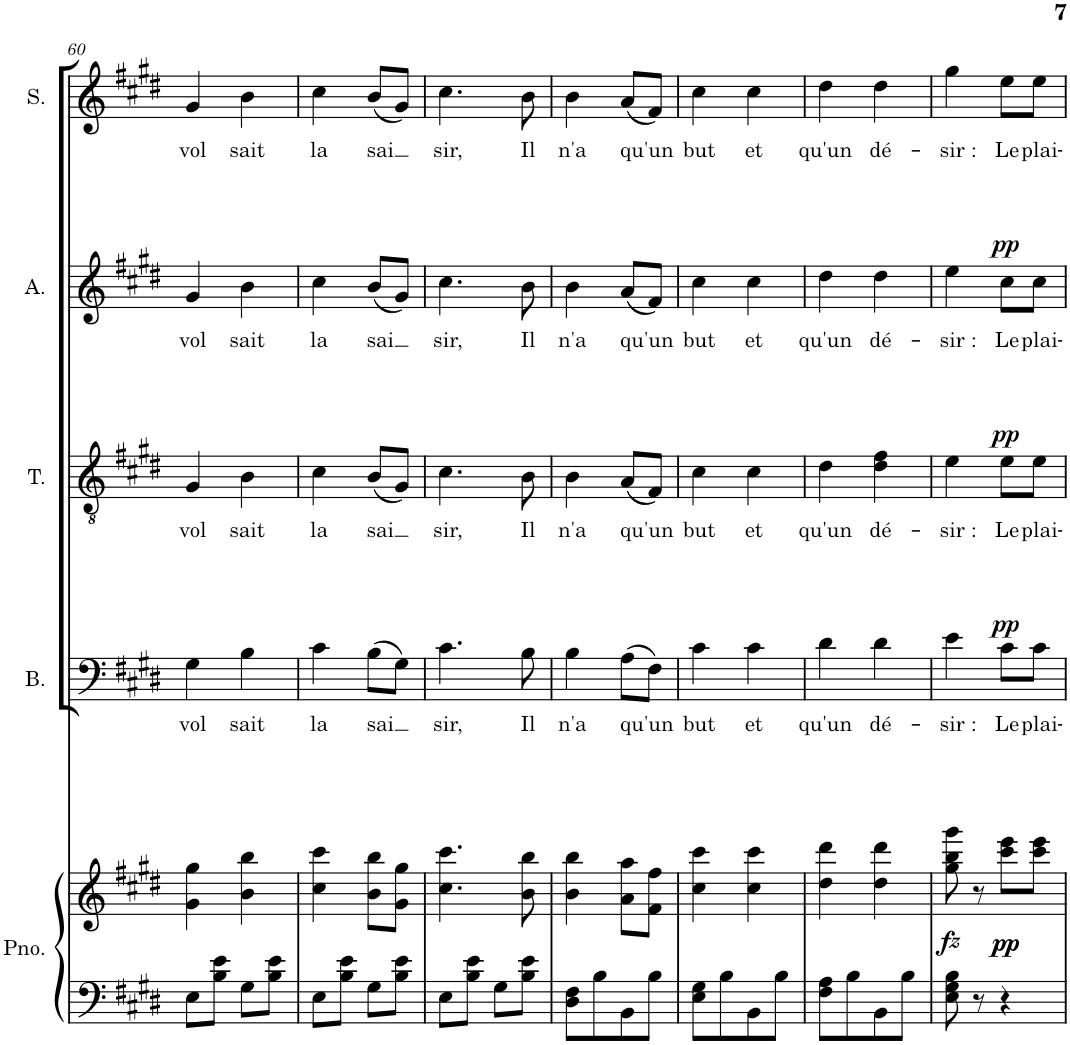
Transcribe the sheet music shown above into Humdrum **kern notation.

**kern	**kern	**dynam	**kern	**text	**dynam	**kern	**text	**dynam	**kern	**text	**dynam	**kern	**text
*part5	*part5	*part5	*part4	*part4	*part4	*part3	*part3	*part3	*part2	*part2	*part2	*part1	*part1
*staff6	*staff5	*staff5/6	*staff4	*staff4	*staff4	*staff3	*staff3	*staff3	*staff2	*staff2	*staff2	*staff1	*staff1
*I"Piano	*	*	*I"Bass	*	*	*I"Tenor	*	*	*I"Alto	*	*	*I"Soprano	*
*I'Pno.	*	*	*I'B.	*	*	*I'T.	*	*	*I'A.	*	*	*I'S.	*
!!LO:PB:g=z
*clefF4	*clefG2	*	*clefF4	*	*	*clefGv2	*	*	*clefG2	*	*	*clefG2	*
*k[f#c#g#d#]	*k[f#c#g#d#]	*	*k[f#c#g#d#]	*	*	*k[f#c#g#d#]	*	*	*k[f#c#g#d#]	*	*	*k[f#c#g#d#]	*
*M2/4	*M2/4	*	*M2/4	*	*	*M2/4	*	*	*M2/4	*	*	*M2/4	*
=60	=60	=60	=60	=60	=60	=60	=60	=60	=60	=60	=60	=60	=60
!	!	!	!	!LO:LY:b	!	!	!LO:LY:b	!	!	!LO:LY:b	!	!	!LO:LY:b
8E\L	4g#\ 4gg#\	.	4G#\	vol	.	4G#/	vol	.	4g#/	vol	.	4g#/	vol
8B\ 8e\J	.	.	.	.	.	.	.	.	.	.	.	.	.
!	!	!	!	!LO:LY:b	!	!	!LO:LY:b	!	!	!LO:LY:b	!	!	!LO:LY:b
8G#\L	4b\ 4bb\	.	4B\	sait	.	4B\	sait	.	4b\	sait	.	4b\	sait
8B\ 8e\J	.	.	.	.	.	.	.	.	.	.	.	.	.
=61	=61	=61	=61	=61	=61	=61	=61	=61	=61	=61	=61	=61	=61
!	!	!	!	!LO:LY:b	!	!	!LO:LY:b	!	!	!LO:LY:b	!	!	!LO:LY:b
8E\L	4cc#\ 4ccc#\	.	4c#\	la	.	4c#\	la	.	4cc#\	la	.	4cc#\	la
8B\ 8e\J	.	.	.	.	.	.	.	.	.	.	.	.	.
!	!	!	!	!LO:LY:b	!	!	!LO:LY:b	!	!	!LO:LY:b	!	!	!LO:LY:b
8G#\L	8b\ 8bb\L	.	(8B\L	-sai	.	(8B/L	-sai	.	(8b/L	-sai	.	(8b/L	-sai
8B\ 8e\J	8g#\ 8gg#\J	.	8G#\J)	.	.	8G#/J)	.	.	8g#/J)	.	.	8g#/J)	.
=62	=62	=62	=62	=62	=62	=62	=62	=62	=62	=62	=62	=62	=62
!	!	!	!	!LO:LY:b	!	!	!LO:LY:b	!	!	!LO:LY:b	!	!	!LO:LY:b
8E\L	4.cc#\ 4.ccc#\	.	4.c#\	sir,	.	4.c#\	sir,	.	4.cc#\	sir,	.	4.cc#\	sir,
8B\ 8e\J	.	.	.	.	.	.	.	.	.	.	.	.	.
8G#\L	.	.	.	.	.	.	.	.	.	.	.	.	.
!	!	!	!	!LO:LY:b	!	!	!LO:LY:b	!	!	!LO:LY:b	!	!	!LO:LY:b
8B\ 8e\J	8b\ 8bb\	.	8B\	Il	.	8B\	Il	.	8b\	Il	.	8b\	Il
=63	=63	=63	=63	=63	=63	=63	=63	=63	=63	=63	=63	=63	=63
!	!	!	!	!LO:LY:b	!	!	!LO:LY:b	!	!	!LO:LY:b	!	!	!LO:LY:b
8D#\ 8F#\L	4b\ 4bb\	.	4B\	n'a	.	4B\	n'a	.	4b\	n'a	.	4b\	n'a
8B\	.	.	.	.	.	.	.	.	.	.	.	.	.
!	!	!	!	!LO:LY:b	!	!	!LO:LY:b	!	!	!LO:LY:b	!	!	!LO:LY:b
8BB\	8a\ 8aa\L	.	(8A\L	qu'un	.	(8A/L	qu'un	.	(8a/L	qu'un	.	(8a/L	qu'un
8B\J	8f#\ 8ff#\J	.	8F#\J)	.	.	8F#/J)	.	.	8f#/J)	.	.	8f#/J)	.
=64	=64	=64	=64	=64	=64	=64	=64	=64	=64	=64	=64	=64	=64
!	!	!	!	!LO:LY:b	!	!	!LO:LY:b	!	!	!LO:LY:b	!	!	!LO:LY:b
8E\ 8G#\L	4cc#\ 4ccc#\	.	4c#\	but	.	4c#\	but	.	4cc#\	but	.	4cc#\	but
8B\	.	.	.	.	.	.	.	.	.	.	.	.	.
!	!	!	!	!LO:LY:b	!	!	!LO:LY:b	!	!	!LO:LY:b	!	!	!LO:LY:b
8BB\	4cc#\ 4ccc#\	.	4c#\	et	.	4c#\	et	.	4cc#\	et	.	4cc#\	et
8B\J	.	.	.	.	.	.	.	.	.	.	.	.	.
=65	=65	=65	=65	=65	=65	=65	=65	=65	=65	=65	=65	=65	=65
!	!	!	!	!LO:LY:b	!	!	!LO:LY:b	!	!	!LO:LY:b	!	!	!LO:LY:b
8F#\ 8A\L	4dd#\ 4ddd#\	.	4d#\	qu'un	.	4d#\	qu'un	.	4dd#\	qu'un	.	4dd#\	qu'un
8B\	.	.	.	.	.	.	.	.	.	.	.	.	.
!	!	!	!	!LO:LY:b	!	!	!LO:LY:b	!	!	!LO:LY:b	!	!	!LO:LY:b
8BB\	4dd#\ 4ddd#\	.	4d#\	dé-	.	4d#\ 4f#\	dé-	.	4dd#\	dé-	.	4dd#\	dé-
8B\J	.	.	.	.	.	.	.	.	.	.	.	.	.
=66	=66	=66	=66	=66	=66	=66	=66	=66	=66	=66	=66	=66	=66
!	!	!LO:DY:b	!	!LO:LY:b	!	!	!LO:LY:b	!	!	!LO:LY:b	!	!	!LO:LY:b
8E\ 8G#\ 8B\	8gg#\ 8bb\ 8ggg#\	fz	4e\	-sir :	.	4e\	-sir :	.	4ee\	-sir :	.	4gg#\	-sir :
8r	8r	.	.	.	.	.	.	.	.	.	.	.	.
!	!	!LO:DY:b	!	!LO:LY:b	!	!	!LO:LY:b	!	!	!LO:LY:b	!	!	!LO:LY:b
!	!	!LO:DY:n=1:b	!	!	!LO:DY:a	!	!	!LO:DY:a	!	!	!LO:DY:a	!	!
4r	8ccc#\ 8eee\L	pp pp	8c#\L	Le	pp	8e\L	Le	pp	8cc#\L	Le	pp	8ee\L	Le
!	!	!	!	!LO:LY:b	!	!	!LO:LY:b	!	!	!LO:LY:b	!	!	!LO:LY:b
.	8ccc#\ 8eee\J	.	8c#\J	plai-	.	8e\J	plai-	.	8cc#\J	plai-	.	8ee\J	plai-
=	=	=	=	=	=	=	=	=	=	=	=	=	=
*-	*-	*-	*-	*-	*-	*-	*-	*-	*-	*-	*-	*-	*-
